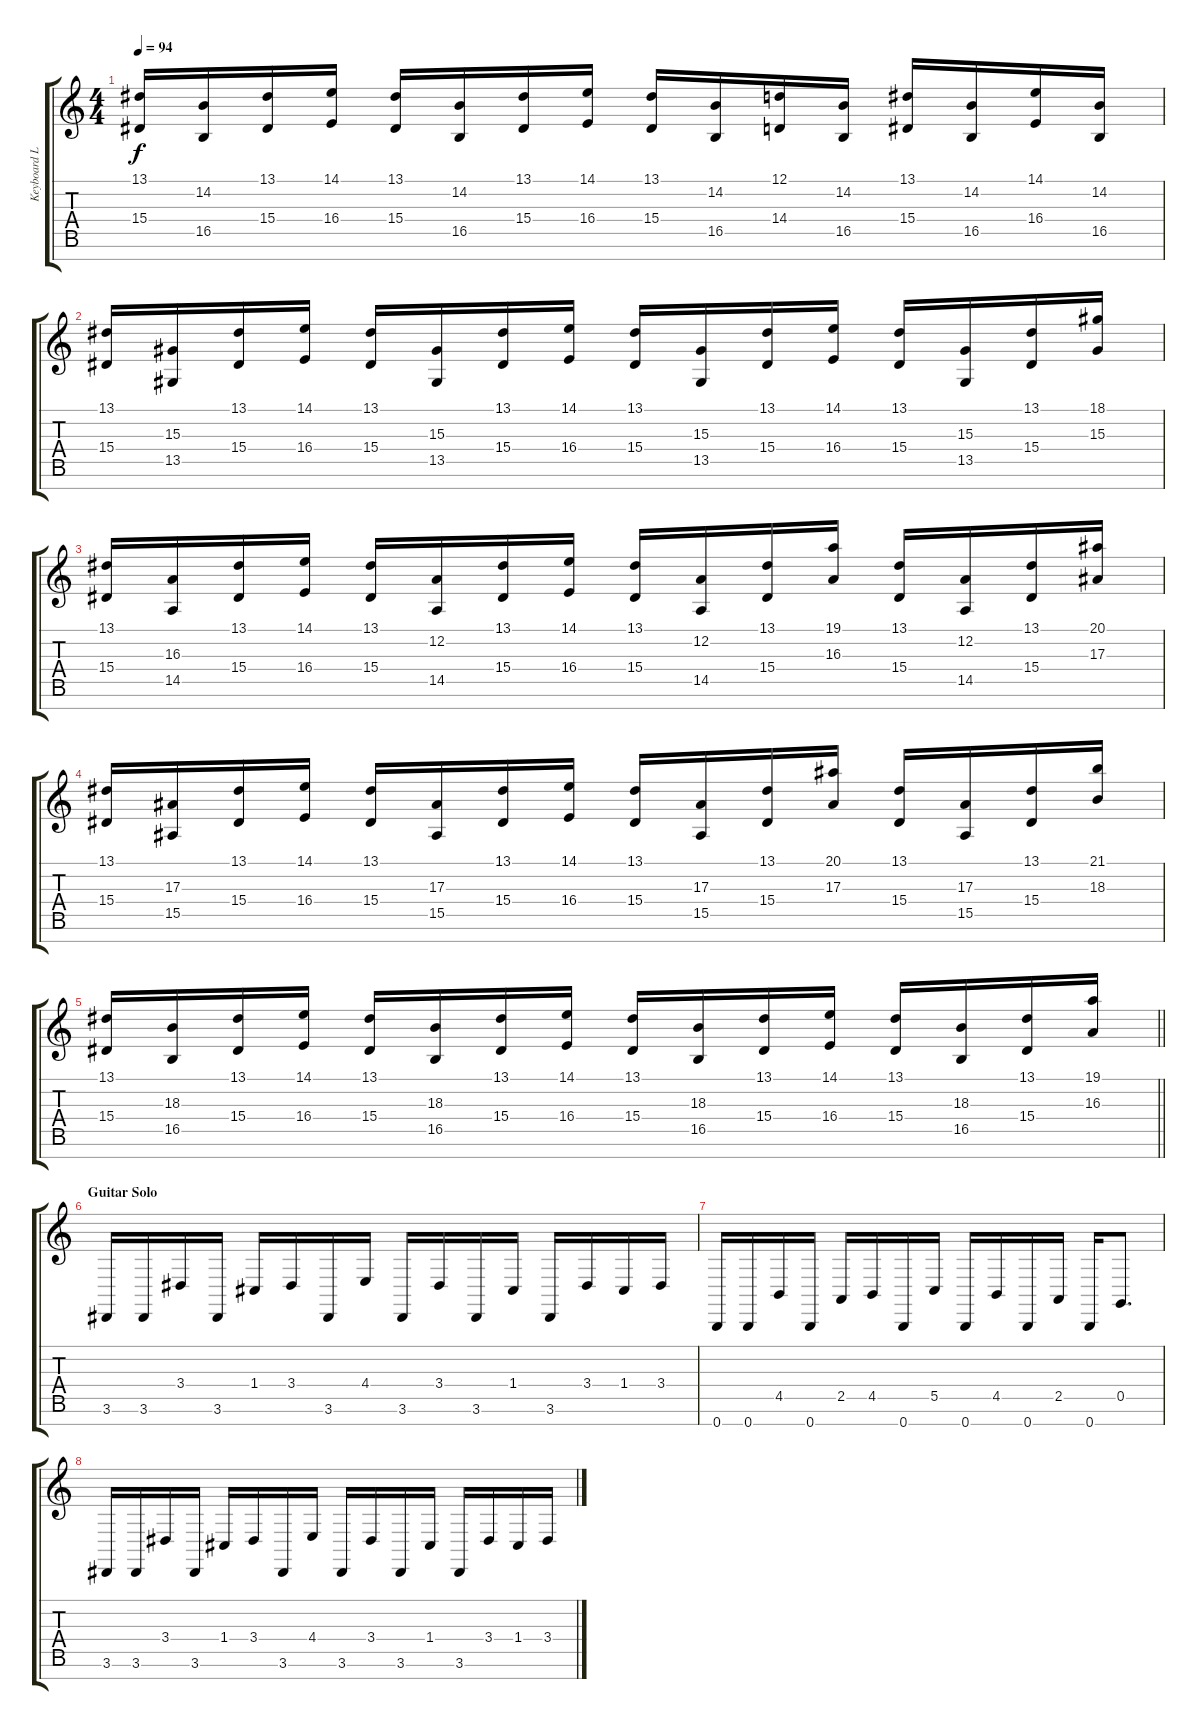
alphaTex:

\track ("Keyboard Lead" "Keyboard L") {instrument lead2sawtooth}
\staff {score tabs}
\tuning (D4 A3 F3 C3 G2 C2 B1) {hide}
\ts (4 4)
\tempo 94
\clef g2
\ks c
(13.1 15.4).16{dy f} (14.2 16.5).16 (13.1 15.4).16 (14.1 16.4).16 (13.1 15.4).16 (14.2 16.5).16 (13.1 15.4).16 (14.1 16.4).16 (13.1 15.4).16 (14.2 16.5).16 (12.1 14.4).16 (14.2 16.5).16 (13.1 15.4).16 (14.2 16.5).16 (14.1 16.4).16 (14.2 16.5).16 |
(13.1 15.4).16 (15.3 13.5).16 (13.1 15.4).16 (14.1 16.4).16 (13.1 15.4).16 (15.3 13.5).16 (13.1 15.4).16 (14.1 16.4).16 (13.1 15.4).16 (15.3 13.5).16 (13.1 15.4).16 (14.1 16.4).16 (13.1 15.4).16 (15.3 13.5).16 (13.1 15.4).16 (18.1 15.3).16 |
(13.1 15.4).16 (16.3 14.5).16 (13.1 15.4).16 (14.1 16.4).16 (13.1 15.4).16 (12.2 14.5).16 (13.1 15.4).16 (14.1 16.4).16 (13.1 15.4).16 (12.2 14.5).16 (13.1 15.4).16 (19.1 16.3).16 (13.1 15.4).16 (12.2 14.5).16 (13.1 15.4).16 (20.1 17.3).16 |
(13.1 15.4).16 (17.3 15.5).16 (13.1 15.4).16 (14.1 16.4).16 (13.1 15.4).16 (17.3 15.5).16 (13.1 15.4).16 (14.1 16.4).16 (13.1 15.4).16 (17.3 15.5).16 (13.1 15.4).16 (20.1 17.3).16 (13.1 15.4).16 (17.3 15.5).16 (13.1 15.4).16 (21.1 18.3).16 |
\barLineRight lightlight
(13.1 15.4).16 (18.3 16.5).16 (13.1 15.4).16 (14.1 16.4).16 (13.1 15.4).16 (18.3 16.5).16 (13.1 15.4).16 (14.1 16.4).16 (13.1 15.4).16 (18.3 16.5).16 (13.1 15.4).16 (14.1 16.4).16 (13.1 15.4).16 (18.3 16.5).16 (13.1 15.4).16 (19.1 16.3).16 |
\section ("" "Guitar Solo")
3.6.16 3.6.16 3.4.16 3.6.16 1.4.16 3.4.16 3.6.16 4.4.16 3.6.16 3.4.16 3.6.16 1.4.16 3.6.16 3.4.16 1.4.16 3.4.16 |
0.7.16 0.7.16 4.5.16 0.7.16 2.5.16 4.5.16 0.7.16 5.5.16 0.7.16 4.5.16 0.7.16 2.5.16 0.7.16 0.5.8{d} |
3.6.16 3.6.16 3.4.16 3.6.16 1.4.16 3.4.16 3.6.16 4.4.16 3.6.16 3.4.16 3.6.16 1.4.16 3.6.16 3.4.16 1.4.16 3.4.16
